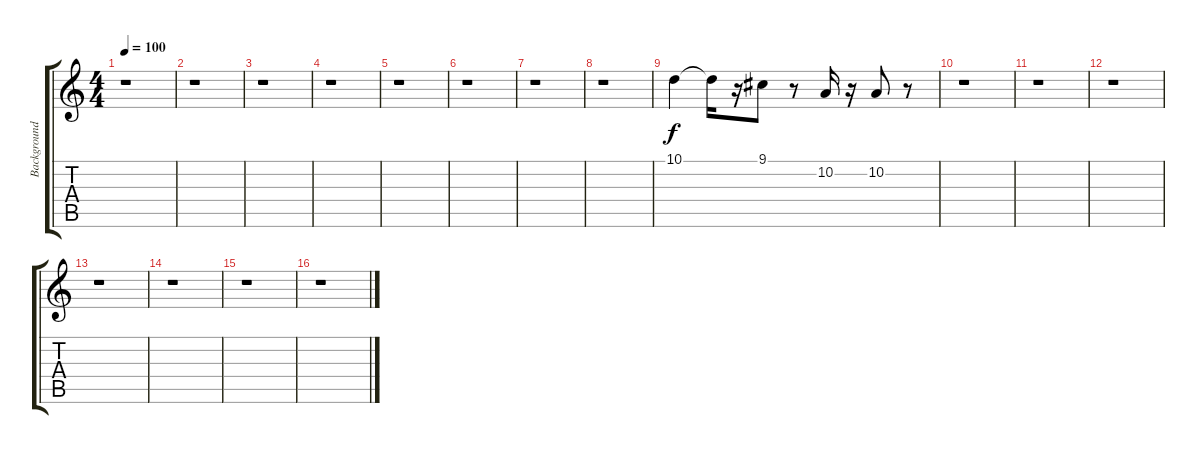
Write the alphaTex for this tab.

\track ("Background Vocals" "Background") {instrument ocarina}
\staff {score tabs}
\tuning (E4 B3 G3 D3 A2 E2) {hide}
\ts (4 4)
\tempo 100
\clef g2
\ks c
r.1{dy f} |
r.1 |
r.1 |
r.1 |
r.1 |
r.1 |
r.1 |
r.1 |
10.1.4 10.1{t}.16 r.16 9.1.8 r.8 10.2.16 r.16 10.2.8 r.8 |
r.1 |
r.1 |
r.1 |
r.1 |
r.1 |
r.1 |
r.1
